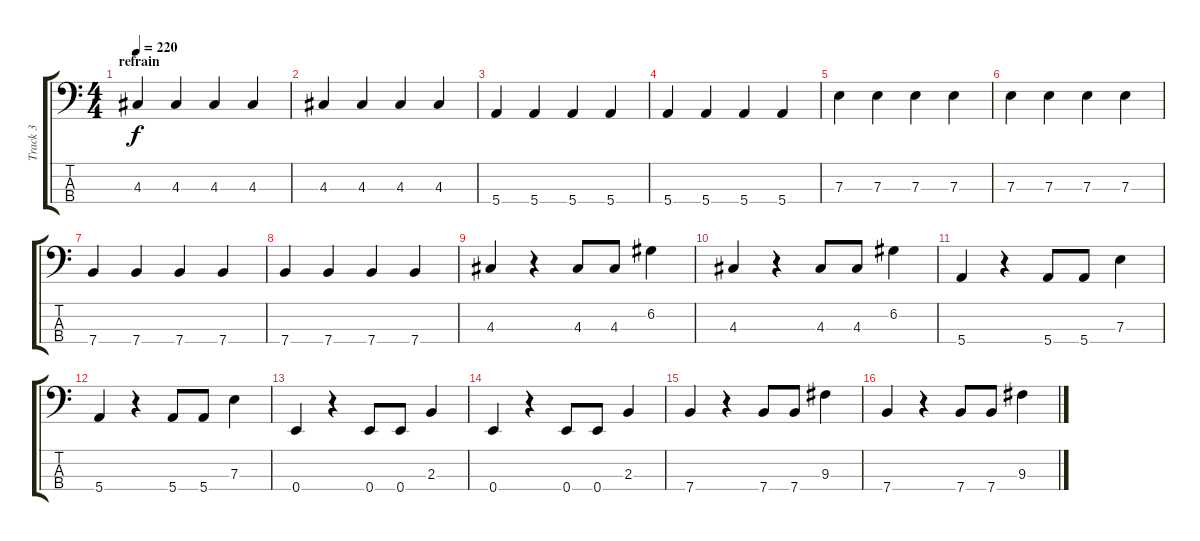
\track ("Track 3" "Track 3") {instrument fretlessbass}
\staff {score tabs}
\tuning (G2 D2 A1 E1) {hide}
\ts (4 4)
\section ("" "refrain")
\tempo 220
\clef f4
\ks c
4.3.4{dy f} 4.3.4 4.3.4 4.3.4 |
4.3.4 4.3.4 4.3.4 4.3.4 |
5.4.4 5.4.4 5.4.4 5.4.4 |
5.4.4 5.4.4 5.4.4 5.4.4 |
7.3.4 7.3.4 7.3.4 7.3.4 |
7.3.4 7.3.4 7.3.4 7.3.4 |
7.4.4 7.4.4 7.4.4 7.4.4 |
7.4.4 7.4.4 7.4.4 7.4.4 |
4.3.4 r.4 4.3.8 4.3.8 6.2.4 |
4.3.4 r.4 4.3.8 4.3.8 6.2.4 |
5.4.4 r.4 5.4.8 5.4.8 7.3.4 |
5.4.4 r.4 5.4.8 5.4.8 7.3.4 |
0.4.4 r.4 0.4.8 0.4.8 2.3.4 |
0.4.4 r.4 0.4.8 0.4.8 2.3.4 |
7.4.4 r.4 7.4.8 7.4.8 9.3.4 |
7.4.4 r.4 7.4.8 7.4.8 9.3.4
